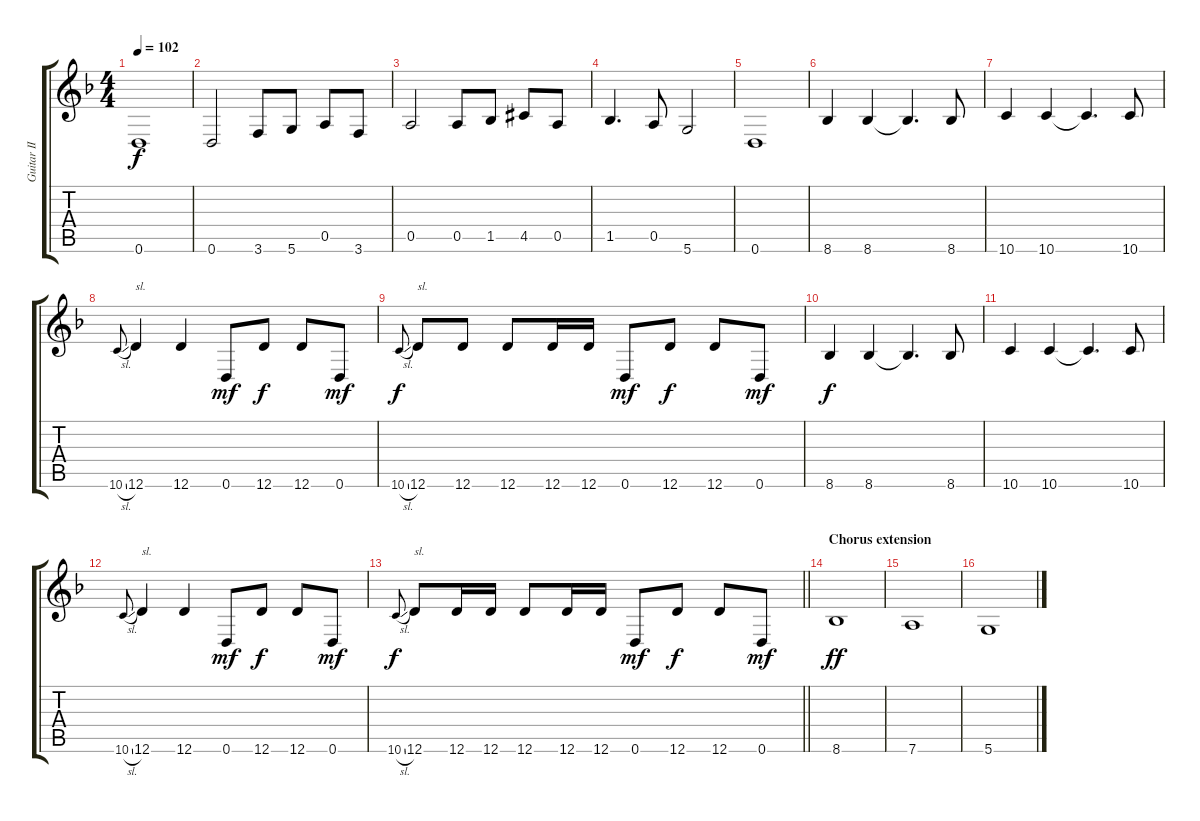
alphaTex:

\track ("Guitar II" "Guitar II") {instrument distortionguitar}
\staff {score tabs}
\tuning (E4 B3 G3 D3 A2 D2) {hide}
\ts (4 4)
\tempo 102
\clef g2
\ks dminor
0.6.1{dy f} |
0.6.2 3.6.8 5.6.8 0.5.8 3.6.8 |
0.5.2 0.5.8 1.5.8 4.5{acc #}.8 0.5.8 |
1.5.4{d} 0.5.8 5.6.2 |
0.6.1 |
8.6.4{volume 16} 8.6.4 8.6{t}.4{d} 8.6.8 |
10.6.4 10.6.4 10.6{t}.4{d} 10.6.8 |
10.6{sl}.8{gr onbeat} 12.6.4{txt "sl."} 12.6.4 0.6.8{dy mf} 12.6.8{dy f} 12.6.8 0.6.8{dy mf} |
10.6{sl}.8{gr onbeat dy f} 12.6.8{txt "sl."} 12.6.8 12.6.8 12.6.16 12.6.16 0.6.8{dy mf} 12.6.8{dy f} 12.6.8 0.6.8{dy mf} |
8.6.4{dy f} 8.6.4 8.6{t}.4{d} 8.6.8 |
10.6.4 10.6.4 10.6{t}.4{d} 10.6.8 |
10.6{sl}.8{gr onbeat} 12.6.4{txt "sl."} 12.6.4 0.6.8{dy mf} 12.6.8{dy f} 12.6.8 0.6.8{dy mf} |
\barLineRight lightlight
10.6{sl}.8{gr onbeat dy f} 12.6.8{txt "sl."} 12.6.16 12.6.16 12.6.8 12.6.16 12.6.16 0.6.8{dy mf} 12.6.8{dy f} 12.6.8 0.6.8{dy mf} |
\section ("" "Chorus extension")
8.6.1{dy ff} |
7.6.1 |
5.6.1
